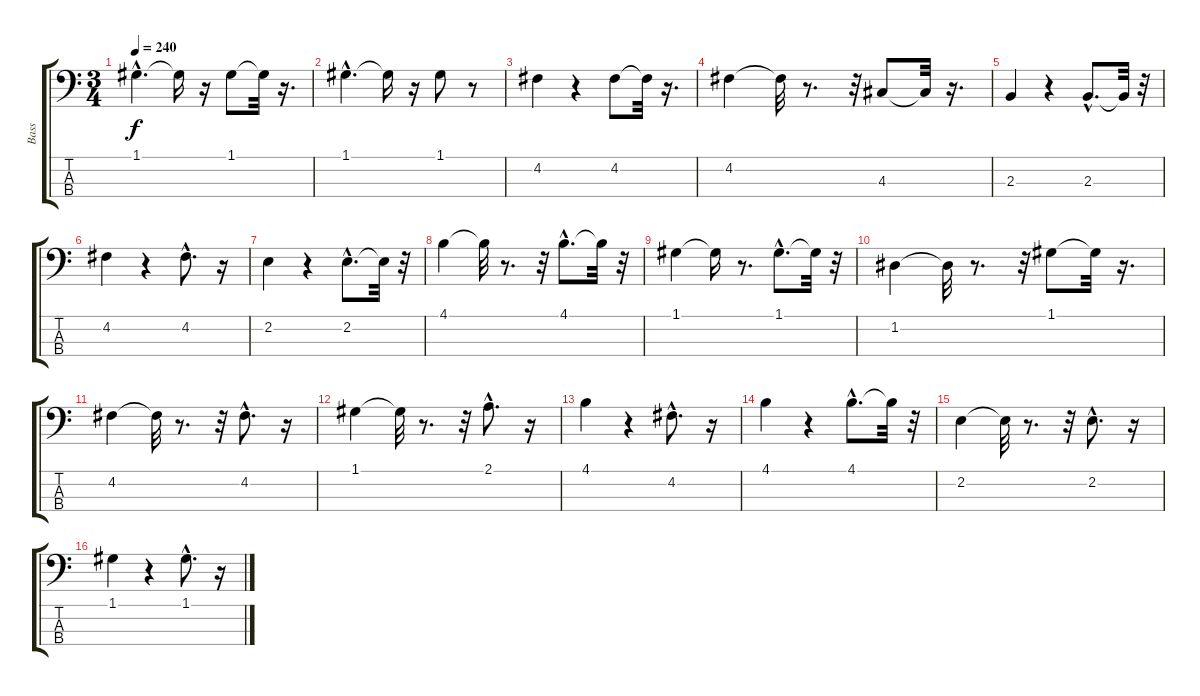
\track ("Bass" "Bass") {instrument acousticbass}
\staff {score tabs}
\tuning (G2 D2 A1 E1) {hide}
\ts (3 4)
\tempo 240
\clef f4
\ks c
1.1{hac}.4{d dy f} 1.1{t}.16 r.16 1.1.8 1.1{t}.32 r.16{d} |
1.1{hac}.4{d} 1.1{t}.16 r.16 1.1.8 r.8 |
4.2.4 r.4 4.2.8 4.2{t}.32 r.16{d} |
4.2.4 4.2{t}.32 r.8{d} r.32 4.3.8 4.3{t}.32 r.16{d} |
2.3.4 r.4 2.3{hac}.8{d} 2.3{t}.32 r.32 |
4.2.4 r.4 4.2{hac}.8{d} r.16 |
2.2.4 r.4 2.2{hac}.8{d} 2.2{t}.32 r.32 |
4.1.4 4.1{t}.32 r.8{d} r.32 4.1{hac}.8{d} 4.1{t}.32 r.32 |
1.1.4 1.1{t}.16 r.8{d} 1.1{hac}.8{d} 1.1{t}.32 r.32 |
1.2.4 1.2{t}.32 r.8{d} r.32 1.1.8 1.1{t}.32 r.16{d} |
4.2.4 4.2{t}.32 r.8{d} r.32 4.2{hac}.8{d} r.16 |
1.1.4 1.1{t}.32 r.8{d} r.32 2.1{hac}.8{d} r.16 |
4.1.4 r.4 4.2{hac}.8{d} r.16 |
4.1.4 r.4 4.1{hac}.8{d} 4.1{t}.32 r.32 |
2.2.4 2.2{t}.32 r.8{d} r.32 2.2{hac}.8{d} r.16 |
1.1.4 r.4 1.1{hac}.8{d} r.16
